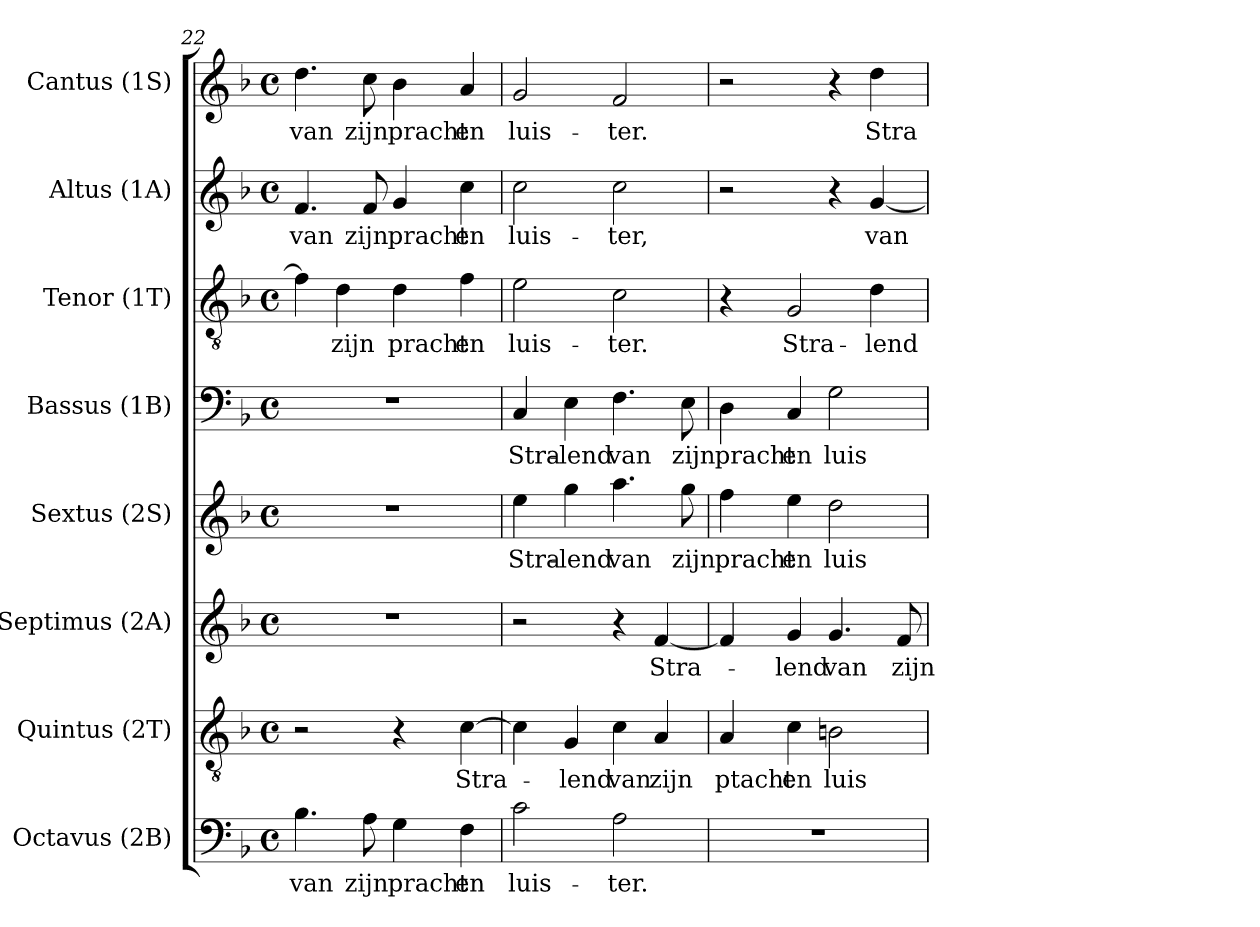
**kern	**text	**kern	**text	**kern	**text	**kern	**text	**kern	**text	**kern	**text	**kern	**text	**kern	**text
*part8	*part8	*part7	*part7	*part6	*part6	*part5	*part5	*part4	*part4	*part3	*part3	*part2	*part2	*part1	*part1
*staff8	*staff8	*staff7	*staff7	*staff6	*staff6	*staff5	*staff5	*staff4	*staff4	*staff3	*staff3	*staff2	*staff2	*staff1	*staff1
*I"Octavus (2B)	*	*I"Quintus (2T)	*	*I"Septimus (2A)	*	*I"Sextus (2S)	*	*I"Bassus (1B)	*	*I"Tenor (1T)	*	*I"Altus (1A)	*	*I"Cantus (1S)	*
*I'Octavus	*	*I'Quintus	*	*I'Septimus	*	*I'Sextus	*	*I'Bassus	*	*I'Tenor	*	*I'Altus	*	*I'Cantus	*
*clefF4	*	*clefGv2	*	*clefG2	*	*clefG2	*	*clefF4	*	*clefGv2	*	*clefG2	*	*clefG2	*
*k[b-]	*	*k[b-]	*	*k[b-]	*	*k[b-]	*	*k[b-]	*	*k[b-]	*	*k[b-]	*	*k[b-]	*
*F:	*	*F:	*	*F:	*	*F:	*	*F:	*	*F:	*	*F:	*	*F:	*
*M4/4	*	*M4/4	*	*M4/4	*	*M4/4	*	*M4/4	*	*M4/4	*	*M4/4	*	*M4/4	*
*met(c)	*	*met(c)	*	*met(c)	*	*met(c)	*	*met(c)	*	*met(c)	*	*met(c)	*	*met(c)	*
=22	=22	=22	=22	=22	=22	=22	=22	=22	=22	=22	=22	=22	=22	=22	=22
!	!LO:LY:b:color=#000000	!	!	!	!	!	!	!	!	!	!	!	!	!	!
!	!	!	!	!	!	!	!	!	!	!	!	!	!LO:LY:b:color=#000000	!	!
!	!	!	!	!	!	!	!	!	!	!	!	!	!	!	!LO:LY:b:color=#000000
4.B-i\	van	2r	.	1r	.	1r	.	1r	.	4fi\]	.	4.fi/	van	4.ddi\	van
!	!	!	!	!	!	!	!	!	!	!	!LO:LY:b:color=#000000	!	!	!	!
.	.	.	.	.	.	.	.	.	.	4di\	zijn	.	.	.	.
!	!LO:LY:b:color=#000000	!	!	!	!	!	!	!	!	!	!	!	!	!	!
!	!	!	!	!	!	!	!	!	!	!	!	!	!LO:LY:b:color=#000000	!	!
!	!	!	!	!	!	!	!	!	!	!	!	!	!	!	!LO:LY:b:color=#000000
8Ai\	zijn	.	.	.	.	.	.	.	.	.	.	8fi/	zijn	8cci\	zijn
!	!LO:LY:b:color=#000000	!	!	!	!	!	!	!	!	!	!	!	!	!	!
!	!	!	!	!	!	!	!	!	!	!	!LO:LY:b:color=#000000	!	!	!	!
!	!	!	!	!	!	!	!	!	!	!	!	!	!LO:LY:b:color=#000000	!	!
!	!	!	!	!	!	!	!	!	!	!	!	!	!	!	!LO:LY:b:color=#000000
4Gi\	pracht	4r	.	.	.	.	.	.	.	4di\	pracht	4gi/	pracht	4b-i\	pracht
!	!LO:LY:b:color=#000000	!	!	!	!	!	!	!	!	!	!	!	!	!	!
!	!	!	!LO:LY:b:color=#000000	!	!	!	!	!	!	!	!	!	!	!	!
!	!	!	!	!	!	!	!	!	!	!	!LO:LY:b:color=#000000	!	!	!	!
!	!	!	!	!	!	!	!	!	!	!	!	!	!LO:LY:b:color=#000000	!	!
!	!	!	!	!	!	!	!	!	!	!	!	!	!	!	!LO:LY:b:color=#000000
4Fi\	en	[>4ci\	Stra-	.	.	.	.	.	.	4fi\	en	4cci\	en	4ai/	en
!!LO:PB:g=z
=23	=23	=23	=23	=23	=23	=23	=23	=23	=23	=23	=23	=23	=23	=23	=23
!	!LO:LY:b:color=#000000	!	!	!	!	!	!	!	!	!	!	!	!	!	!
!	!	!	!	!	!	!	!LO:LY:b:color=#000000	!	!	!	!	!	!	!	!
!	!	!	!	!	!	!	!	!	!LO:LY:b:color=#000000	!	!	!	!	!	!
!	!	!	!	!	!	!	!	!	!	!	!LO:LY:b:color=#000000	!	!	!	!
!	!	!	!	!	!	!	!	!	!	!	!	!	!LO:LY:b:color=#000000	!	!
!	!	!	!	!	!	!	!	!	!	!	!	!	!	!	!LO:LY:b:color=#000000
2ci\	luis-	4ci\]	.	2r	.	4eei\	Stra-	4Ci/	Stra-	2ei\	luis-	2cci\	luis-	2gi/	luis-
!	!	!	!LO:LY:b:color=#000000	!	!	!	!	!	!	!	!	!	!	!	!
!	!	!	!	!	!	!	!LO:LY:b:color=#000000	!	!	!	!	!	!	!	!
!	!	!	!	!	!	!	!	!	!LO:LY:b:color=#000000	!	!	!	!	!	!
.	.	4Gi/	-lend	.	.	4ggi\	-lend	4Ei\	-lend	.	.	.	.	.	.
!	!LO:LY:b:color=#000000	!	!	!	!	!	!	!	!	!	!	!	!	!	!
!	!	!	!LO:LY:b:color=#000000	!	!	!	!	!	!	!	!	!	!	!	!
!	!	!	!	!	!	!	!LO:LY:b:color=#000000	!	!	!	!	!	!	!	!
!	!	!	!	!	!	!	!	!	!LO:LY:b:color=#000000	!	!	!	!	!	!
!	!	!	!	!	!	!	!	!	!	!	!LO:LY:b:color=#000000	!	!	!	!
!	!	!	!	!	!	!	!	!	!	!	!	!	!LO:LY:b:color=#000000	!	!
!	!	!	!	!	!	!	!	!	!	!	!	!	!	!	!LO:LY:b:color=#000000
2Ai\	-ter.	4ci\	van	4r	.	4.aai\	van	4.Fi\	van	2ci\	-ter.	2cci\	-ter,	2fi/	-ter.
!	!	!	!LO:LY:b:color=#000000	!	!	!	!	!	!	!	!	!	!	!	!
!	!	!	!	!	!LO:LY:b:color=#000000	!	!	!	!	!	!	!	!	!	!
.	.	4Ai/	zijn	[<4fi/	Stra-	.	.	.	.	.	.	.	.	.	.
!	!	!	!	!	!	!	!LO:LY:b:color=#000000	!	!	!	!	!	!	!	!
!	!	!	!	!	!	!	!	!	!LO:LY:b:color=#000000	!	!	!	!	!	!
.	.	.	.	.	.	8ggi\	zijn	8Ei\	zijn	.	.	.	.	.	.
=24	=24	=24	=24	=24	=24	=24	=24	=24	=24	=24	=24	=24	=24	=24	=24
!	!	!	!LO:LY:b:color=#000000	!	!	!	!	!	!	!	!	!	!	!	!
!	!	!	!	!	!	!	!LO:LY:b:color=#000000	!	!	!	!	!	!	!	!
!	!	!	!	!	!	!	!	!	!LO:LY:b:color=#000000	!	!	!	!	!	!
1r	.	4Ai/	ptacht	4fi/]	.	4ffi\	pracht	4Di\	pracht	4r	.	2r	.	2r	.
!	!	!	!LO:LY:b:color=#000000	!	!	!	!	!	!	!	!	!	!	!	!
!	!	!	!	!	!LO:LY:b:color=#000000	!	!	!	!	!	!	!	!	!	!
!	!	!	!	!	!	!	!LO:LY:b:color=#000000	!	!	!	!	!	!	!	!
!	!	!	!	!	!	!	!	!	!LO:LY:b:color=#000000	!	!	!	!	!	!
!	!	!	!	!	!	!	!	!	!	!	!LO:LY:b:color=#000000	!	!	!	!
.	.	4ci\	en	4gi/	-lend	4eei\	en	4Ci/	en	2Gi/	Stra-	.	.	.	.
!	!	!	!LO:LY:b:color=#000000	!	!	!	!	!	!	!	!	!	!	!	!
!	!	!	!	!	!LO:LY:b:color=#000000	!	!	!	!	!	!	!	!	!	!
!	!	!	!	!	!	!	!LO:LY:b:color=#000000	!	!	!	!	!	!	!	!
!	!	!	!	!	!	!	!	!	!LO:LY:b:color=#000000	!	!	!	!	!	!
.	.	2Bni\	luis-	4.gi/	van	2ddi\	luis-	2Gi\	luis-	.	.	4r	.	4r	.
!	!	!	!	!	!	!	!	!	!	!	!LO:LY:b:color=#000000	!	!	!	!
!	!	!	!	!	!	!	!	!	!	!	!	!	!LO:LY:b:color=#000000	!	!
!	!	!	!	!	!	!	!	!	!	!	!	!	!	!	!LO:LY:b:color=#000000
.	.	.	.	.	.	.	.	.	.	4di\	-lend	[<4gi/	van	4ddi\	Stra-
!	!	!	!	!	!LO:LY:b:color=#000000	!	!	!	!	!	!	!	!	!	!
.	.	.	.	8fi/	zijn	.	.	.	.	.	.	.	.	.	.
=	=	=	=	=	=	=	=	=	=	=	=	=	=	=	=
*-	*-	*-	*-	*-	*-	*-	*-	*-	*-	*-	*-	*-	*-	*-	*-
